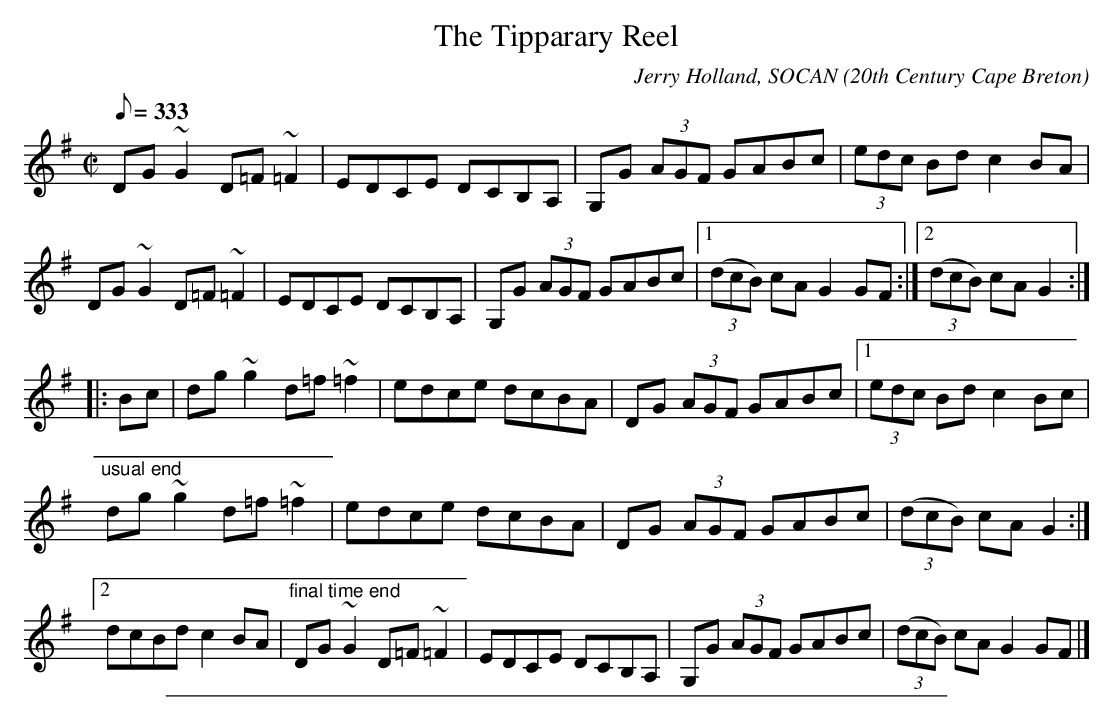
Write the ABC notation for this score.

X:1
T: The Tipparary Reel
C:Jerry Holland, SOCAN
O:20th Century Cape Breton
L:1/8
Q:333
M:C|
K:G
DG ~G2 D=F ~=F2|EDCE DCB,A,|G,G (3AGF GABc|(3edc Bd c2 BA|!
DG ~G2 D=F ~=F2|EDCE DCB,A,|G,G (3AGF GABc|[1(3(dcB) cA G2 GF:|[2(3(dcB) cA G2:|!
|:Bc|dg ~g2 d=f ~=f2|edce dcBA|DG (3AGF GABc|[1(3edc Bd c2 Bc|!
"usual end"dg ~g2 d=f ~=f2|edce dcBA|DG (3AGF GABc|(3(dcB) cA G2:|
[2dcBd c2 BA|"final time end"DG ~G2 D=F ~=F2|EDCE DCB,A,|G,G (3AGF GABc|(3(dcB) cA G2 GF|]!
